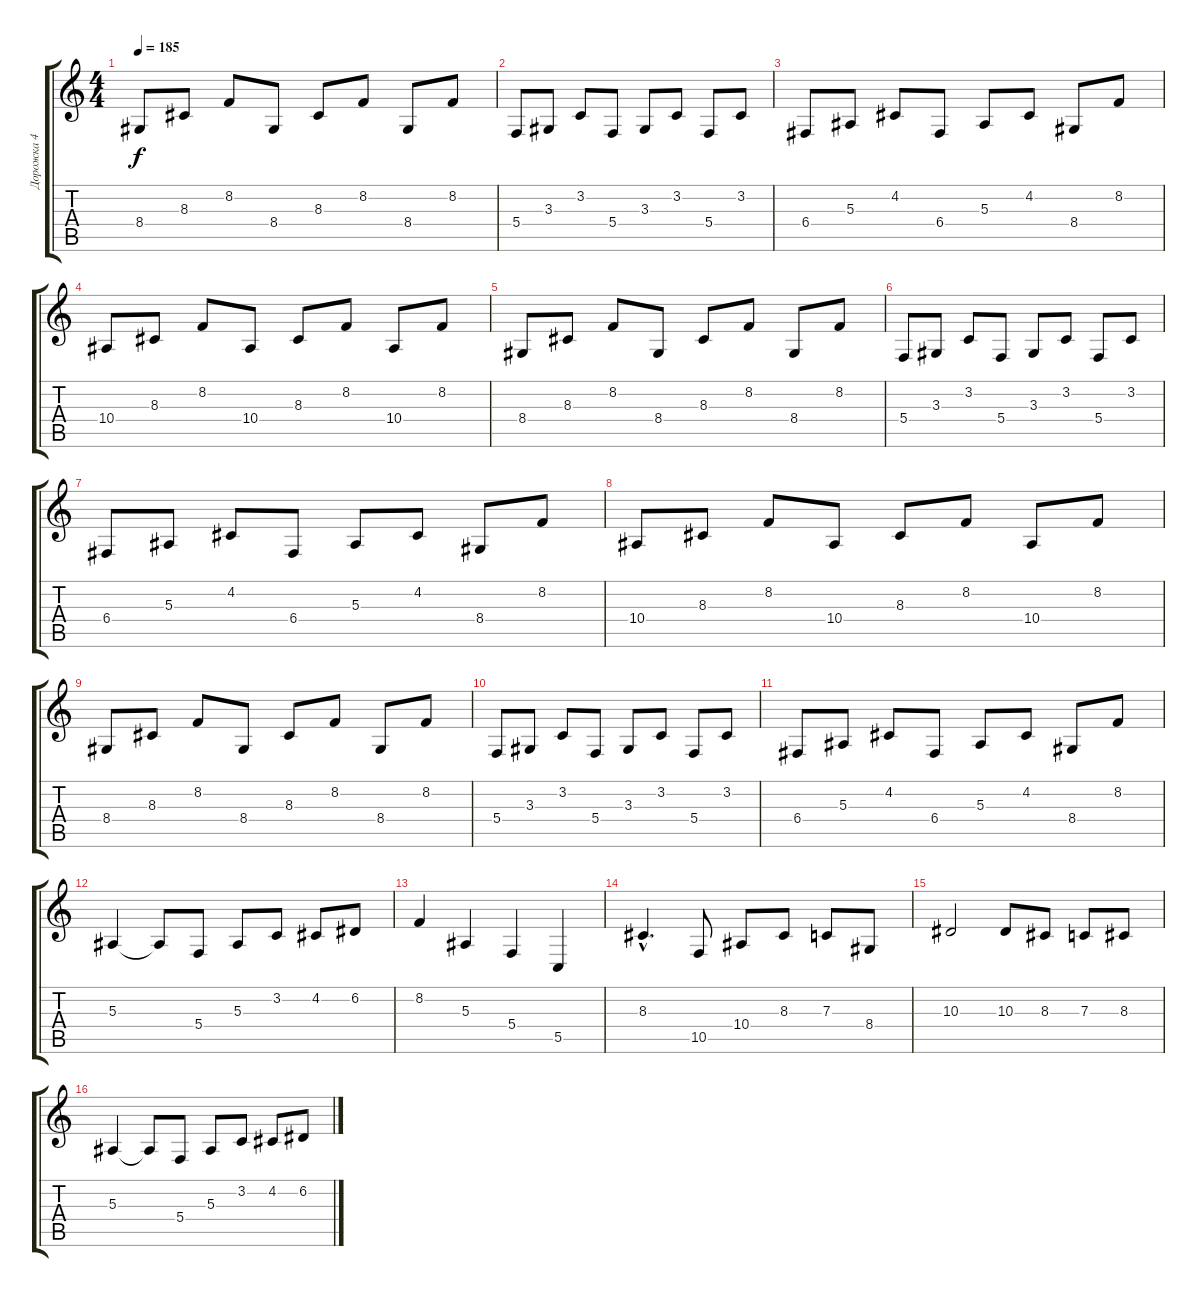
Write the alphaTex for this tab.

\track ("Дорожка 4" "Дорожка 4") {instrument orchestralharp}
\staff {score tabs}
\tuning (D4 A3 F3 C3 G2 D2) {hide}
\ts (4 4)
\tempo 185
\clef g2
\ks c
8.4.8{dy f} 8.3.8 8.2.8 8.4.8 8.3.8 8.2.8 8.4.8 8.2.8 |
5.4.8 3.3.8 3.2.8 5.4.8 3.3.8 3.2.8 5.4.8 3.2.8 |
6.4.8 5.3.8 4.2.8 6.4.8 5.3.8 4.2.8 8.4.8 8.2.8 |
10.4.8 8.3.8 8.2.8 10.4.8 8.3.8 8.2.8 10.4.8 8.2.8 |
8.4.8 8.3.8 8.2.8 8.4.8 8.3.8 8.2.8 8.4.8 8.2.8 |
5.4.8 3.3.8 3.2.8 5.4.8 3.3.8 3.2.8 5.4.8 3.2.8 |
6.4.8 5.3.8 4.2.8 6.4.8 5.3.8 4.2.8 8.4.8 8.2.8 |
10.4.8 8.3.8 8.2.8 10.4.8 8.3.8 8.2.8 10.4.8 8.2.8 |
8.4.8 8.3.8 8.2.8 8.4.8 8.3.8 8.2.8 8.4.8 8.2.8 |
5.4.8 3.3.8 3.2.8 5.4.8 3.3.8 3.2.8 5.4.8 3.2.8 |
6.4.8 5.3.8 4.2.8 6.4.8 5.3.8 4.2.8 8.4.8 8.2.8 |
5.3.4{instrument pizzicatostrings} 5.3{t}.8 5.4.8 5.3.8 3.2.8 4.2.8 6.2.8 |
8.2.4 5.3.4 5.4.4 5.5.4 |
8.3{hac}.4{d} 10.5.8 10.4.8 8.3.8 7.3.8 8.4.8 |
10.3.2 10.3.8 8.3.8 7.3.8 8.3.8 |
5.3.4 5.3{t}.8 5.4.8 5.3.8 3.2.8 4.2.8 6.2.8
